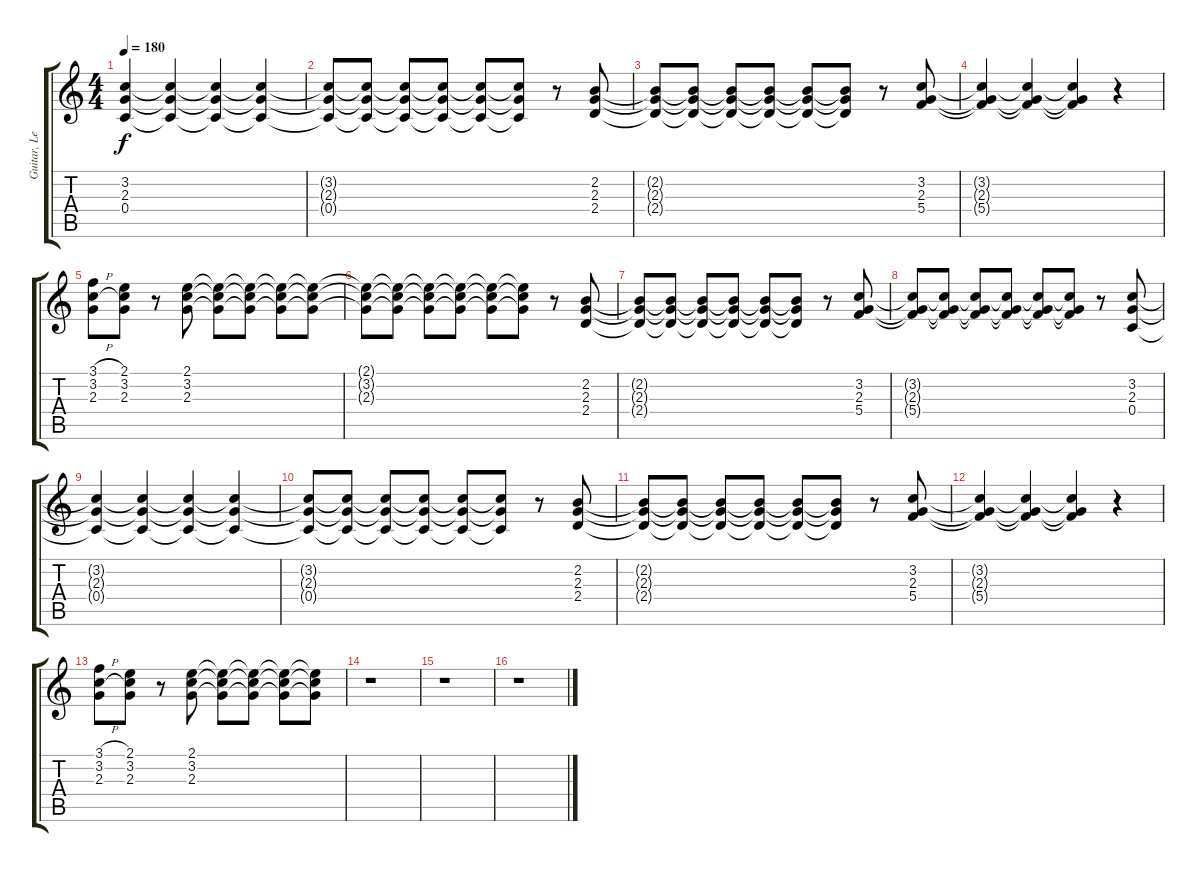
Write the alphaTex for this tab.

\track ("Guitar, Lead w/Talkbox" "Guitar, Le") {instrument distortionguitar}
\staff {score tabs}
\tuning (D4 A3 F3 C3 G2 D2) {hide}
\ts (4 4)
\tempo 180
\clef g2
\ks c
(3.2{t} 2.3{t} 0.4{t}).4{dy f} (3.2{t} 2.3{t} 0.4{t}).4 (3.2{t} 2.3{t} 0.4{t}).4 (3.2{t} 2.3{t} 0.4{t}).4 |
(3.2{t} 2.3{t} 0.4{t}).8 (3.2{t} 2.3{t} 0.4{t}).8 (3.2{t} 2.3{t} 0.4{t}).8 (3.2{t} 2.3{t} 0.4{t}).8 (3.2{t} 2.3{t} 0.4{t}).8 (3.2{t} 2.3{t} 0.4{t}).8 r.8 (2.2 2.3 2.4).8 |
(2.2{t} 2.3{t} 2.4{t}).8 (2.2{t} 2.3{t} 2.4{t}).8 (2.2{t} 2.3{t} 2.4{t}).8 (2.2{t} 2.3{t} 2.4{t}).8 (2.2{t} 2.3{t} 2.4{t}).8 (2.2{t} 2.3{t} 2.4{t}).8 r.8 (3.2 2.3 5.4).8 |
(3.2{t} 2.3{t} 5.4{t}).4 (3.2{t} 2.3{t} 5.4{t}).4 (3.2{t} 2.3{t} 5.4{t}).4 r.4 |
(3.1{h} 3.2{h} 2.3).8 (2.1 3.2 2.3).8 r.8 (2.1 3.2 2.3).8 (2.1{t} 3.2{t} 2.3{t}).8 (2.1{t} 3.2{t} 2.3{t}).8 (2.1{t} 3.2{t} 2.3{t}).8 (2.1{t} 3.2{t} 2.3{t}).8 |
(2.1{t} 3.2{t} 2.3{t}).8 (2.1{t} 3.2{t} 2.3{t}).8 (2.1{t} 3.2{t} 2.3{t}).8 (2.1{t} 3.2{t} 2.3{t}).8 (2.1{t} 3.2{t} 2.3{t}).8 (2.1{t} 3.2{t} 2.3{t}).8 r.8 (2.2 2.3 2.4).8 |
(2.2{t} 2.3{t} 2.4{t}).8 (2.2{t} 2.3{t} 2.4{t}).8 (2.2{t} 2.3{t} 2.4{t}).8 (2.2{t} 2.3{t} 2.4{t}).8 (2.2{t} 2.3{t} 2.4{t}).8 (2.2{t} 2.3{t} 2.4{t}).8 r.8 (3.2 2.3 5.4).8 |
(3.2{t} 2.3{t} 5.4{t}).8 (3.2{t} 2.3{t} 5.4{t}).8 (3.2{t} 2.3{t} 5.4{t}).8 (3.2{t} 2.3{t} 5.4{t}).8 (3.2{t} 2.3{t} 5.4{t}).8 (3.2{t} 2.3{t} 5.4{t}).8 r.8 (3.2 2.3 0.4).8 |
(3.2{t} 2.3{t} 0.4{t}).4 (3.2{t} 2.3{t} 0.4{t}).4 (3.2{t} 2.3{t} 0.4{t}).4 (3.2{t} 2.3{t} 0.4{t}).4 |
(3.2{t} 2.3{t} 0.4{t}).8 (3.2{t} 2.3{t} 0.4{t}).8 (3.2{t} 2.3{t} 0.4{t}).8 (3.2{t} 2.3{t} 0.4{t}).8 (3.2{t} 2.3{t} 0.4{t}).8 (3.2{t} 2.3{t} 0.4{t}).8 r.8 (2.2 2.3 2.4).8 |
(2.2{t} 2.3{t} 2.4{t}).8 (2.2{t} 2.3{t} 2.4{t}).8 (2.2{t} 2.3{t} 2.4{t}).8 (2.2{t} 2.3{t} 2.4{t}).8 (2.2{t} 2.3{t} 2.4{t}).8 (2.2{t} 2.3{t} 2.4{t}).8 r.8 (3.2 2.3 5.4).8 |
(3.2{t} 2.3{t} 5.4{t}).4 (3.2{t} 2.3{t} 5.4{t}).4 (3.2{t} 2.3{t} 5.4{t}).4 r.4 |
(3.1{h} 3.2{h} 2.3).8 (2.1 3.2 2.3).8 r.8 (2.1 3.2 2.3).8 (2.1{t} 3.2{t} 2.3{t}).8 (2.1{t} 3.2{t} 2.3{t}).8 (2.1{t} 3.2{t} 2.3{t}).8 (2.1{t} 3.2{t} 2.3{t}).8 |
r.1 |
r.1 |
r.1
